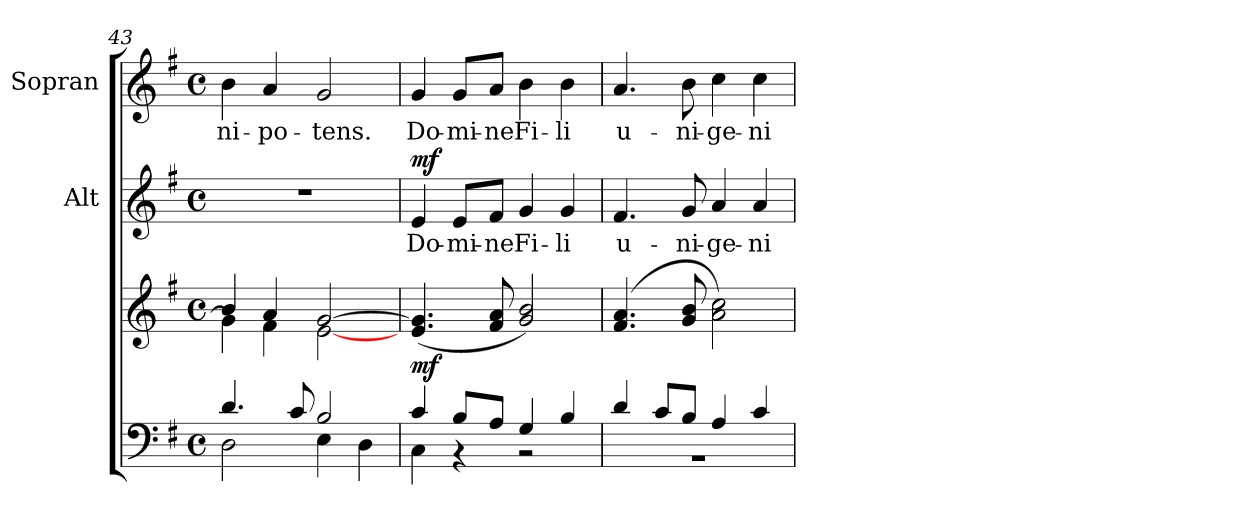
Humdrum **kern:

**kern	**kern	**dynam	**kern	**text	**dynam	**kern	**text
*part3	*part3	*part3	*part2	*part2	*part2	*part1	*part1
*staff4	*staff3	*staff3/4	*staff2	*staff2	*staff2	*staff1	*staff1
*	*	*	*I"Alt	*	*	*I"Sopran	*
*	*	*	*I'A.	*	*	*I'S.	*
*clefF4	*clefG2	*	*clefG2	*	*	*clefG2	*
*k[f#]	*k[f#]	*	*k[f#]	*	*	*k[f#]	*
*G:	*G:	*	*G:	*	*	*G:	*
*M4/4	*M4/4	*	*M4/4	*	*	*M4/4	*
*met(c)	*met(c)	*	*met(c)	*	*	*met(c)	*
=43	=43	=43	=43	=43	=43	=43	=43
*^	*^	*	*	*	*	*	*
!	!	!	!	!	!	!	!	!	!LO:LY:b
4.d/	2D\	4b/	4g\]	.	1r	.	.	4b\	-ni-
!	!	!	!	!	!	!	!	!	!LO:LY:b
.	.	4a/	4f#\	.	.	.	.	4a/	-po-
8c/	.	.	.	.	.	.	.	.	.
!	!	!	!	!	!	!	!	!	!LO:LY:b
2B/	4E\	[>2g/	[<2e\	.	.	.	.	2g/	-tens.
.	4D\	.	.	.	.	.	.	.	.
*	*	*v	*v	*	*	*	*	*	*
=44	=44	=44	=44	=44	=44	=44	=44	=44
!	!	!	!LO:DY:b	!	!LO:LY:b	!LO:DY:a	!	!LO:LY:b
4c/	4C\	(4.e/ 4.g/]	mf	4e/	Do-	mf	4g/	Do-
!	!	!	!	!	!LO:LY:b	!	!	!LO:LY:b
8B/L	4rAA	.	.	8e/L	-mi-	.	8g/L	-mi-
!	!	!	!	!	!LO:LY:b	!	!	!LO:LY:b
8A/J	.	8f#/ 8a/	.	8f#/J	-ne	.	8a/J	-ne
!	!	!	!	!	!LO:LY:b	!	!	!LO:LY:b
4G/	2rBB	2g/ 2b/)	.	4g/	Fi-	.	4b\	Fi-
!	!	!	!	!	!LO:LY:b	!	!	!LO:LY:b
4B/	.	.	.	4g/	-li	.	4b\	-li
=45	=45	=45	=45	=45	=45	=45	=45	=45
!	!	!	!	!	!LO:LY:b	!	!	!LO:LY:b
4d/	1rBB	(4.f#/ 4.a/	.	4.f#/	u-	.	4.a/	u-
8c/L	.	.	.	.	.	.	.	.
!	!	!	!	!	!LO:LY:b	!	!	!LO:LY:b
8B/J	.	8g/ 8b/	.	8g/	-ni-	.	8b\	-ni-
!	!	!	!	!	!LO:LY:b	!	!	!LO:LY:b
4A/	.	2a\ 2cc\)	.	4a/	-ge-	.	4cc\	-ge-
!	!	!	!	!	!LO:LY:b	!	!	!LO:LY:b
4c/	.	.	.	4a/	-ni-	.	4cc\	-ni-
*v	*v	*	*	*	*	*	*	*
=	=	=	=	=	=	=	=
*-	*-	*-	*-	*-	*-	*-	*-
